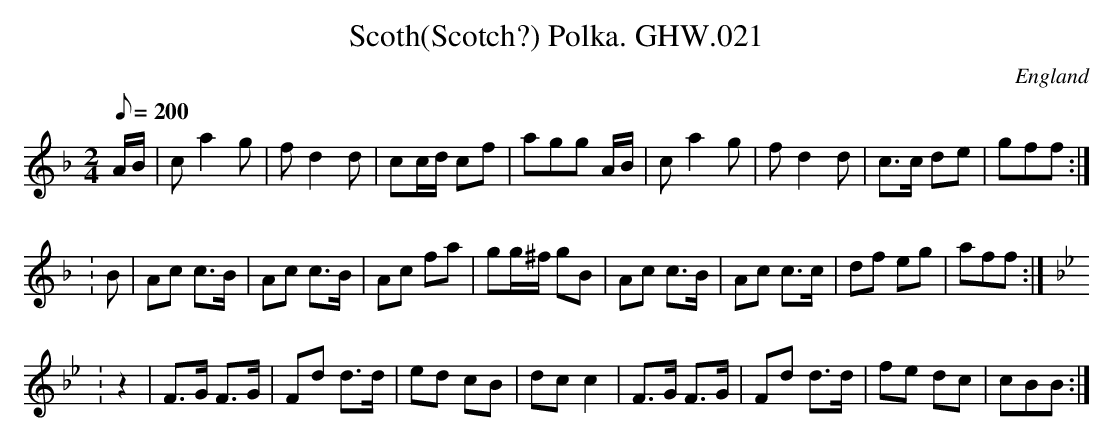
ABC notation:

X:1
T:Scoth(Scotch?) Polka. GHW.021
M:2/4
L:1/8
Q:200
O:England
K:F
A/B/|c a2 g|f d2 d|cc/d/ cf|agg A/B/|c a2 g|f d2 d|c>c de|gff:|!
:B|Ac c>B|Ac c>B|Ac fa|gg/^f/ gB|Ac c>B|Ac c>c|df eg| aff:|!
K:Bb
:z2|F>G F>G|Fd d>d|ed cB|dc c2|F>G F>G|Fd d>d|fe dc|cBB:|
